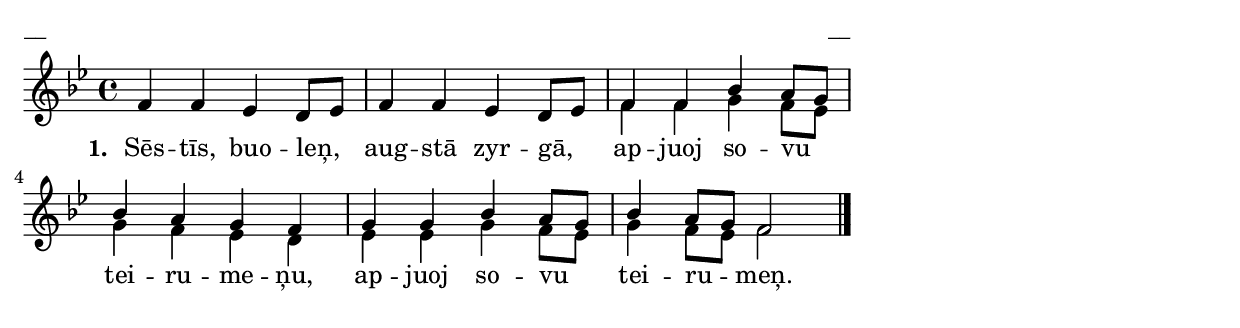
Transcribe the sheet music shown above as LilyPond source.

\version "2.13.18"

\paper {
line-width = 14\cm
left-margin = 0.4\cm
between-system-padding = 0.1\cm
between-system-space = 0.1\cm
}
% SBTZK, p.25
\layout {
indent = #0
ragged-last = ##f
}


voiceA = \relative c' {
\clef "treble"
\key bes \major
\time 4/4
f4 f es d8 [es] | f4 f es d8 [es] | f4 f bes a8 [g] |
bes4 a g f | g g bes a8 [g] | bes4 a8 [g] f2 \bar"|."
}

lyricA = \lyricmode {
\set stanza = "1. "
Sēs -- tīs, buo -- leņ, aug -- stā zyr -- gā, ap -- juoj so -- vu
tei -- ru -- me -- ņu, ap -- juoj so -- vu tei -- ru -- meņ.
}

voiceB = \relative c' {
\clef "treble"
\key bes \major
\time 4/4
s1 | s1 | f4 f g f8 [es] |
g4 f es d | es es g f8 [es] | g4 f8 [es] f2
}

fullScore = <<
%\new ChordNames { \chordsA }
\new Staff {
<<
\new Voice = "voiceA" { \voiceOne \autoBeamOff \voiceA }
\lyricsto "voiceA" \new Lyrics  \lyricA
\new Voice = "voiceB" { \voiceTwo \autoBeamOff \voiceB }
>>
}
>>



\score {
\fullScore
\header { piece = "__" opus = "__" }
}
\markup { \with-color #(x11-color 'white) \sans \smaller "__" }
\score {
\unfoldRepeats
\fullScore
\midi {
\context { \Staff \remove "Staff_performer" }
\context { \Voice \consists "Staff_performer" }
}
}


